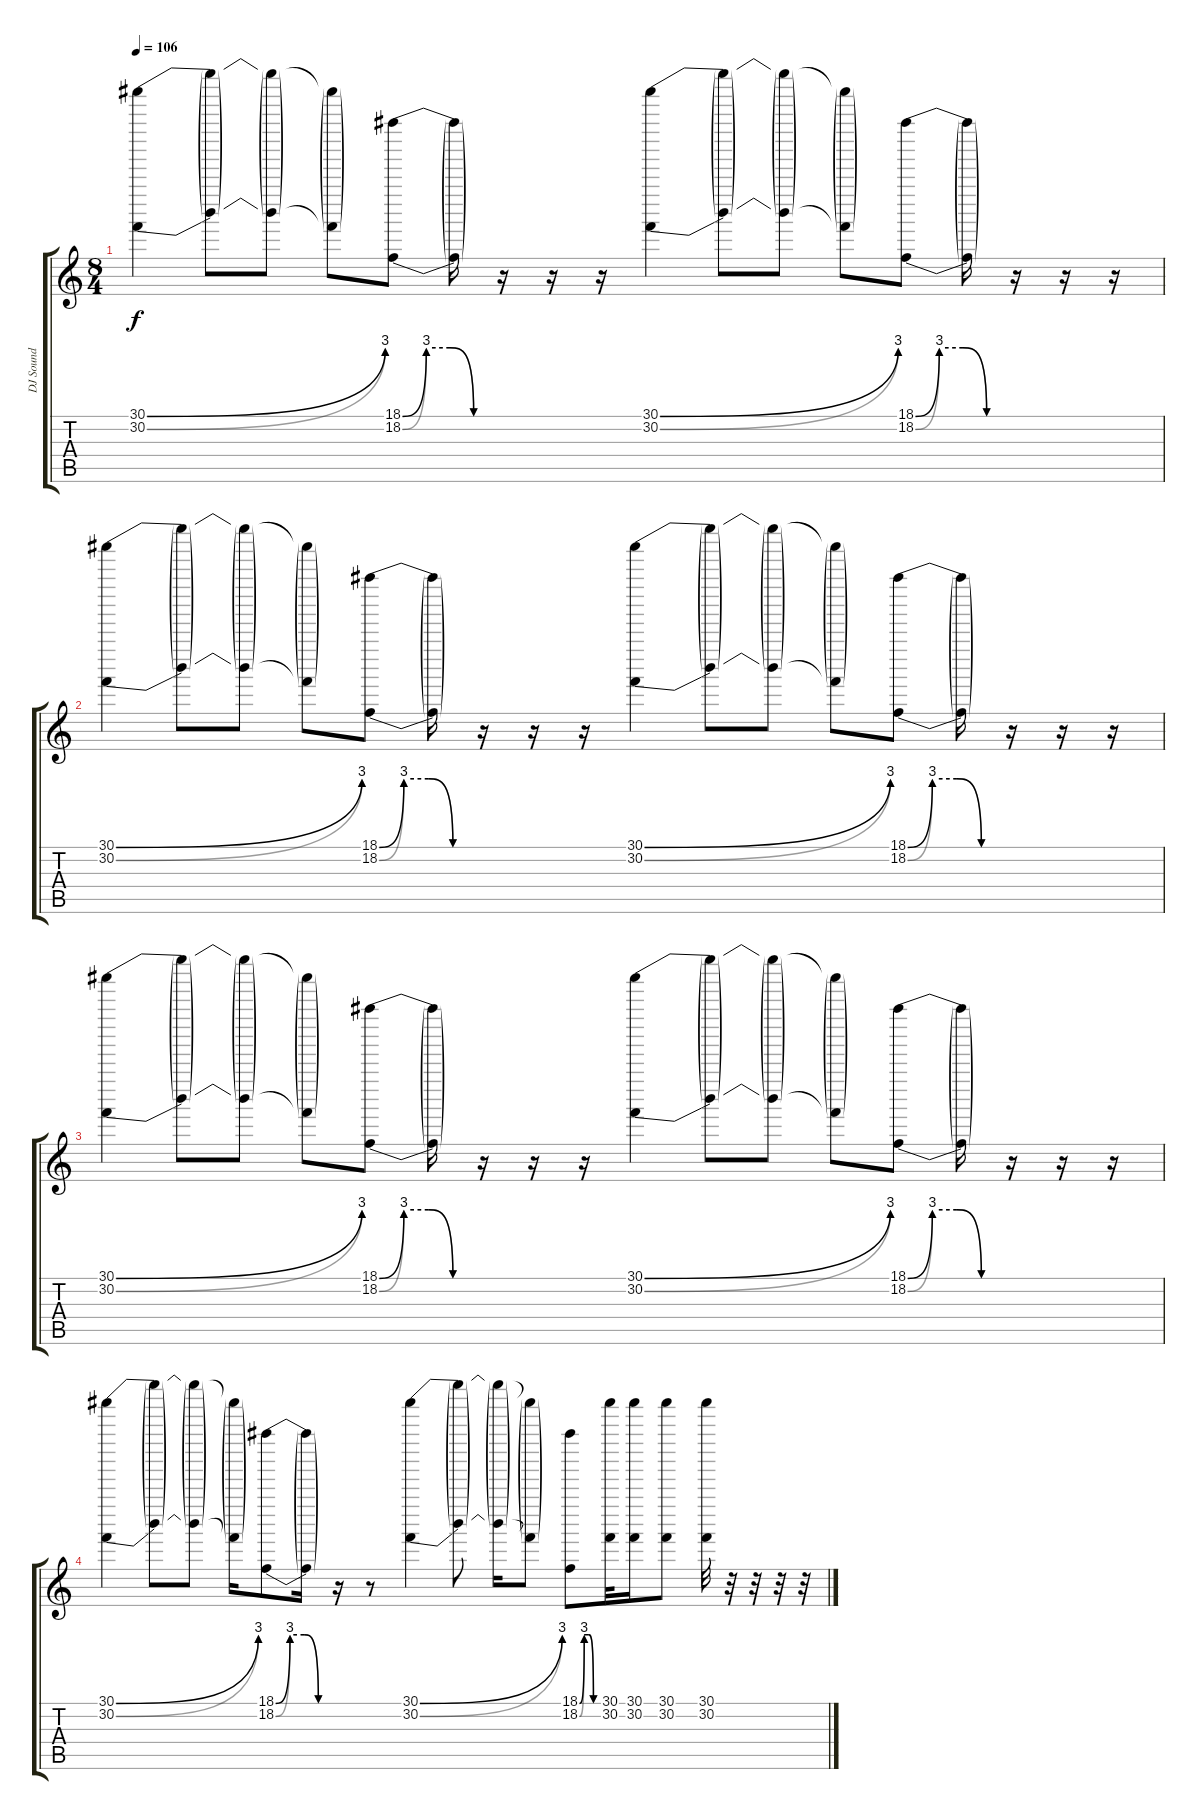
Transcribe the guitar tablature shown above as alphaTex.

\track ("DJ Sound" "DJ Sound") {instrument applause}
\staff {score tabs}
\tuning (E8 B3 G3 D3 A2 E2) {hide}
\ts (8 4)
\tempo 106
\clef g2
\ks c
(30.1{be (bend 0 0 60 12)} 30.2{be (bend 0 0 60 12)}).4{dy f volume 6 instrument applause} (30.1{t} 30.2{t}).8 (30.1{t} 30.2{t}).8 (30.1{t} 30.2{t}).8 (18.1{be (custom 0 0 15 12 30 12 45 0 60 0)} 18.2{be (custom 0 0 15 12 30 12 45 0 60 0)}).8 (18.1{t} 18.2{t}).16 r.16 r.16 r.16 (30.1{be (bend 0 0 60 12)} 30.2{be (bend 0 0 60 12)}).4 (30.1{t} 30.2{t}).8 (30.1{t} 30.2{t}).8 (30.1{t} 30.2{t}).8 (18.1{be (custom 0 0 15 12 30 12 45 0 60 0)} 18.2{be (custom 0 0 15 12 30 12 45 0 60 0)}).8 (18.1{t} 18.2{t}).16 r.16 r.16 r.16 |
(30.1{be (bend 0 0 60 12)} 30.2{be (bend 0 0 60 12)}).4{volume 6 instrument applause} (30.1{t} 30.2{t}).8 (30.1{t} 30.2{t}).8 (30.1{t} 30.2{t}).8 (18.1{be (custom 0 0 15 12 30 12 45 0 60 0)} 18.2{be (custom 0 0 15 12 30 12 45 0 60 0)}).8 (18.1{t} 18.2{t}).16 r.16 r.16 r.16 (30.1{be (bend 0 0 60 12)} 30.2{be (bend 0 0 60 12)}).4 (30.1{t} 30.2{t}).8 (30.1{t} 30.2{t}).8 (30.1{t} 30.2{t}).8 (18.1{be (custom 0 0 15 12 30 12 45 0 60 0)} 18.2{be (custom 0 0 15 12 30 12 45 0 60 0)}).8 (18.1{t} 18.2{t}).16 r.16 r.16 r.16 |
(30.1{be (bend 0 0 60 12)} 30.2{be (bend 0 0 60 12)}).4{volume 6 instrument applause} (30.1{t} 30.2{t}).8 (30.1{t} 30.2{t}).8 (30.1{t} 30.2{t}).8 (18.1{be (custom 0 0 15 12 30 12 45 0 60 0)} 18.2{be (custom 0 0 15 12 30 12 45 0 60 0)}).8 (18.1{t} 18.2{t}).16 r.16 r.16 r.16 (30.1{be (bend 0 0 60 12)} 30.2{be (bend 0 0 60 12)}).4 (30.1{t} 30.2{t}).8 (30.1{t} 30.2{t}).8 (30.1{t} 30.2{t}).8 (18.1{be (custom 0 0 15 12 30 12 45 0 60 0)} 18.2{be (custom 0 0 15 12 30 12 45 0 60 0)}).8 (18.1{t} 18.2{t}).16 r.16 r.16 r.16 |
(30.1{be (bend 0 0 60 12)} 30.2{be (bend 0 0 60 12)}).4 (30.1{t} 30.2{t}).8 (30.1{t} 30.2{t}).8 (30.1{t} 30.2{t}).16 (18.1{be (custom 0 0 15 12 30 12 45 0 60 0)} 18.2{be (custom 0 0 15 12 30 12 45 0 60 0)}).8 (18.1{t} 18.2{t}).16 r.16 r.8 (30.1{be (bend 0 0 60 12)} 30.2{be (bend 0 0 60 12)}).4 (30.1{t} 30.2{t}).8 (30.1{t} 30.2{t}).16 (30.1{t} 30.2{t}).8 (18.1{be (custom 0 0 15 12 30 12 45 0 60 0)} 18.2{be (custom 0 0 15 12 30 12 45 0 60 0)}).8 (30.1 30.2).32{volume 16 instrument birdtweet} (30.1 30.2).16 (30.1 30.2).8 (30.1 30.2).32 r.32 r.32 r.32 r.32
